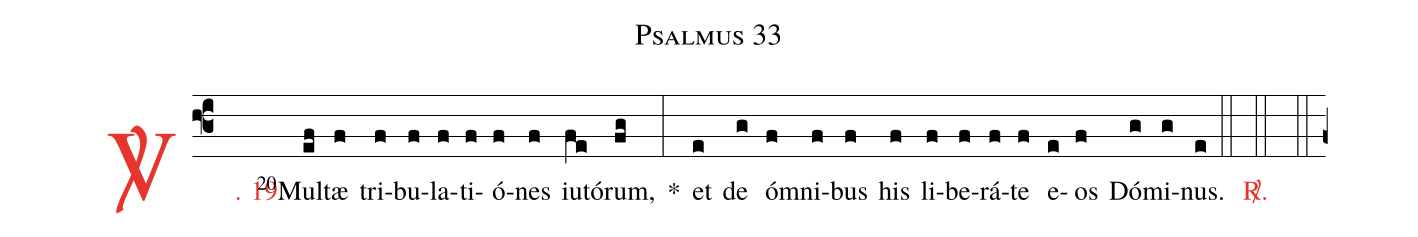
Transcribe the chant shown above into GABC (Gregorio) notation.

name: Psalmus 33;
%%
(f3)

<c><sp>V/</sp>. 19.</c>() <v>\VSup{20}</v>Mul(ef)tæ(f) tri(f)bu(f)la(f)ti(f)ó(f)nes(f) iutó(fe)rum,(fg) *(:) et(e) de(g) óm(f)ni(f)bus(f) his(f) li(f)be(f)rá(f)te(f) e(e)os(f) Dó(g)mi(g)nus.(e)

(::)

<c><sp>R/</sp>.</c>(::)

(::)

(f+)
